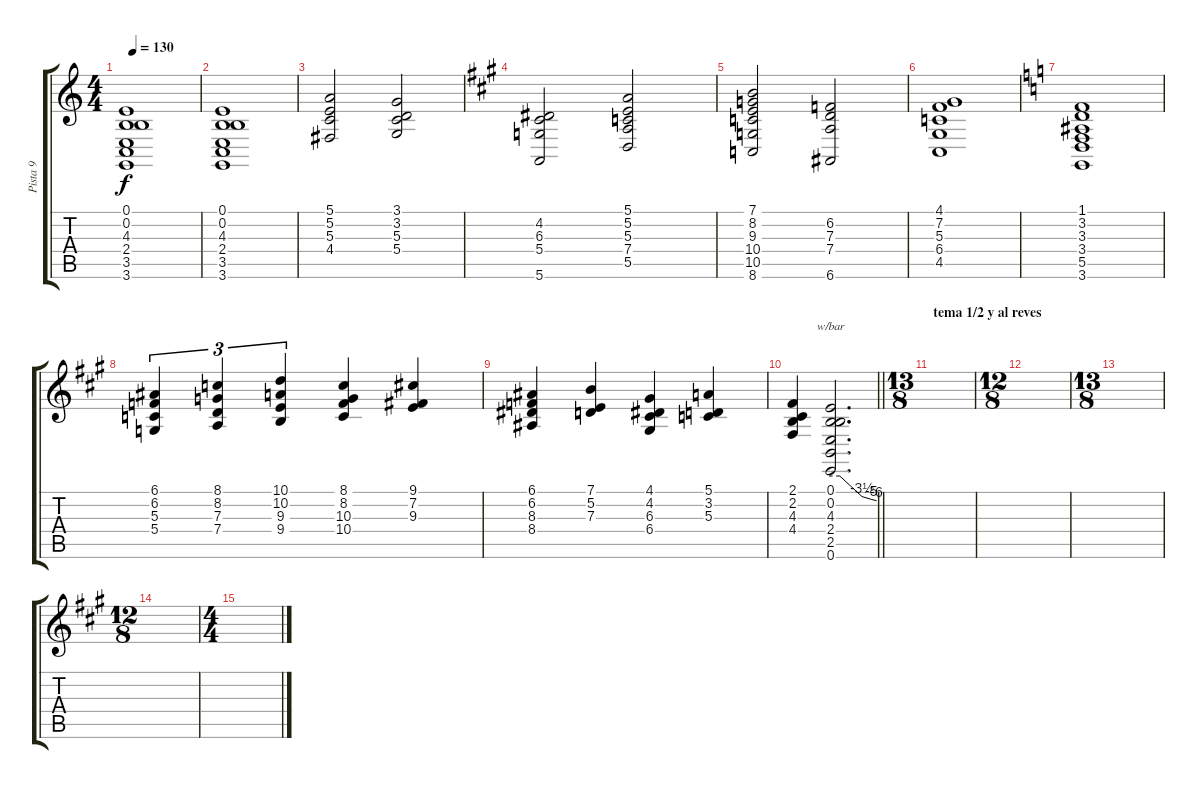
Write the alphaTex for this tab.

\track ("Pista 9" "Pista 9") {instrument acousticgrandpiano}
\staff {score tabs}
\tuning (E4 B3 G3 D3 A2 E2) {hide}
\ts (4 4)
\tempo 130
\clef g2
\ks c
(0.1 0.2 4.3 2.4 3.5 3.6).1{dy f} |
(0.1 0.2 4.3 2.4 3.5 3.6).1 |
(5.1 5.2 5.3 4.4).2 (3.1 3.2 5.3 5.4).2 |
\ks a
(4.2 6.3 5.4 5.6).2 (5.1 5.2 5.3 7.4 5.5).2 |
(7.1 8.2 9.3 10.4 10.5 8.6).2 (6.2 7.3 7.4 6.6).2 |
(4.1 7.2 5.3 6.4 4.5).1 |
\ks c
(1.1 3.2 3.3 3.4 5.5 3.6).1 |
\ks a
(6.1 6.2 5.3 5.4).4{tu (3 2)} (8.1 8.2 7.3 7.4).4{tu (3 2)} (10.1 10.2 9.3 9.4).4{tu (3 2)} (8.1 8.2 10.3 10.4).4 (9.1 7.2 9.3).4 |
(6.1 6.2 8.3 8.4).4 (7.1 5.2 7.3).4 (4.1 4.2 6.3 6.4).4 (5.1 3.2 5.3).4 |
\barLineRight lightlight
(2.1 2.2 4.3 4.4).4 (0.1 0.2 4.3 2.4 2.5 0.6).2{d tbe (custom default 0 0 12 0 41 -14 53 -20 60 -24)} |
\ts (13 8)
\section ("" "tema 1/2 y al reves")
|
\ts (12 8)
|
\ts (13 8)
|
\ts (12 8)
|
\ts (4 4)
